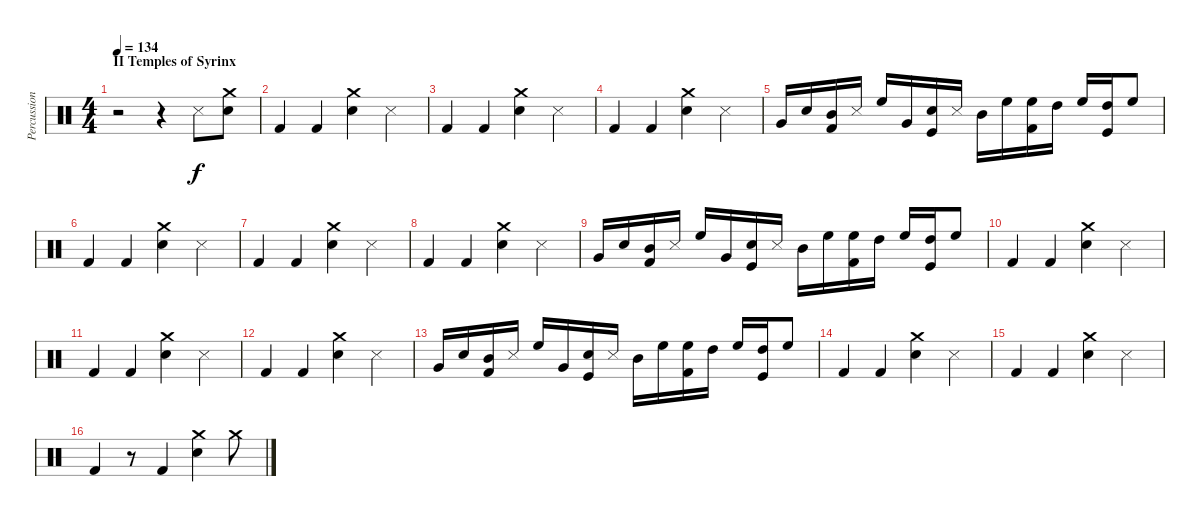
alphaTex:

\track ("Percussion" "Percussion") {instrument percussion}
\staff {score}
\articulation defaults
\ts (4 4)
\section ("" "II Temples of Syrinx")
\tempo 134
\clef neutral
\ks c
r.2{dy f} r.4 "Snare (side stick) 3".8 ("Snare (hit) 2" "Crash medium (hit)").8 |
"Kick (hit) 2".4 "Kick (hit) 2".4 ("Snare (hit) 2" "Crash medium (hit)").4 "Snare (side stick) 3".4 |
"Kick (hit) 2".4 "Kick (hit) 2".4 ("Snare (hit) 2" "Crash medium (hit)").4 "Snare (side stick) 3".4 |
"Kick (hit) 2".4 "Kick (hit) 2".4 ("Snare (hit) 2" "Crash medium (hit)").4 "Snare (side stick) 3".4 |
"Very Low Tom (hit)".16 "Snare (hit) 2".16 ("Mid Tom (hit)" "Kick (hit) 2").16 "Snare (side stick) 3".16 "High Floor Tom (hit)".16 "Very Low Tom (hit)".16 ("Snare (hit) 2" "Kick (hit)").16 "Snare (side stick) 3".16 "Mid Tom (hit)".16 "High Floor Tom (hit)".16 ("High Floor Tom (hit)" "Kick (hit) 2").16 "High Tom (hit)".16 "High Floor Tom (hit)".16 ("High Tom (hit)" "Kick (hit)").16 "High Floor Tom (hit)".8 |
"Kick (hit) 2".4 "Kick (hit) 2".4 ("Snare (hit) 2" "Crash medium (hit)").4 "Snare (side stick) 3".4 |
"Kick (hit) 2".4 "Kick (hit) 2".4 ("Snare (hit) 2" "Crash medium (hit)").4 "Snare (side stick) 3".4 |
"Kick (hit) 2".4 "Kick (hit) 2".4 ("Snare (hit) 2" "Crash medium (hit)").4 "Snare (side stick) 3".4 |
"Very Low Tom (hit)".16 "Snare (hit) 2".16 ("Mid Tom (hit)" "Kick (hit) 2").16 "Snare (side stick) 3".16 "High Floor Tom (hit)".16 "Very Low Tom (hit)".16 ("Snare (hit) 2" "Kick (hit)").16 "Snare (side stick) 3".16 "Mid Tom (hit)".16 "High Floor Tom (hit)".16 ("High Floor Tom (hit)" "Kick (hit) 2").16 "High Tom (hit)".16 "High Floor Tom (hit)".16 ("High Tom (hit)" "Kick (hit)").16 "High Floor Tom (hit)".8 |
"Kick (hit) 2".4 "Kick (hit) 2".4 ("Snare (hit) 2" "Crash medium (hit)").4 "Snare (side stick) 3".4 |
"Kick (hit) 2".4 "Kick (hit) 2".4 ("Snare (hit) 2" "Crash medium (hit)").4 "Snare (side stick) 3".4 |
"Kick (hit) 2".4 "Kick (hit) 2".4 ("Snare (hit) 2" "Crash medium (hit)").4 "Snare (side stick) 3".4 |
"Very Low Tom (hit)".16 "Snare (hit) 2".16 ("Mid Tom (hit)" "Kick (hit) 2").16 "Snare (side stick) 3".16 "High Floor Tom (hit)".16 "Very Low Tom (hit)".16 ("Snare (hit) 2" "Kick (hit)").16 "Snare (side stick) 3".16 "Mid Tom (hit)".16 "High Floor Tom (hit)".16 ("High Floor Tom (hit)" "Kick (hit) 2").16 "High Tom (hit)".16 "High Floor Tom (hit)".16 ("High Tom (hit)" "Kick (hit)").16 "High Floor Tom (hit)".8 |
"Kick (hit) 2".4 "Kick (hit) 2".4 ("Snare (hit) 2" "Crash medium (hit)").4 "Snare (side stick) 3".4 |
"Kick (hit) 2".4 "Kick (hit) 2".4 ("Snare (hit) 2" "Crash medium (hit)").4 "Snare (side stick) 3".4 |
"Kick (hit) 2".4 r.8 "Kick (hit) 2".4 ("Snare (hit) 2" "Crash medium (hit)").4 "Crash medium (hit)".8
